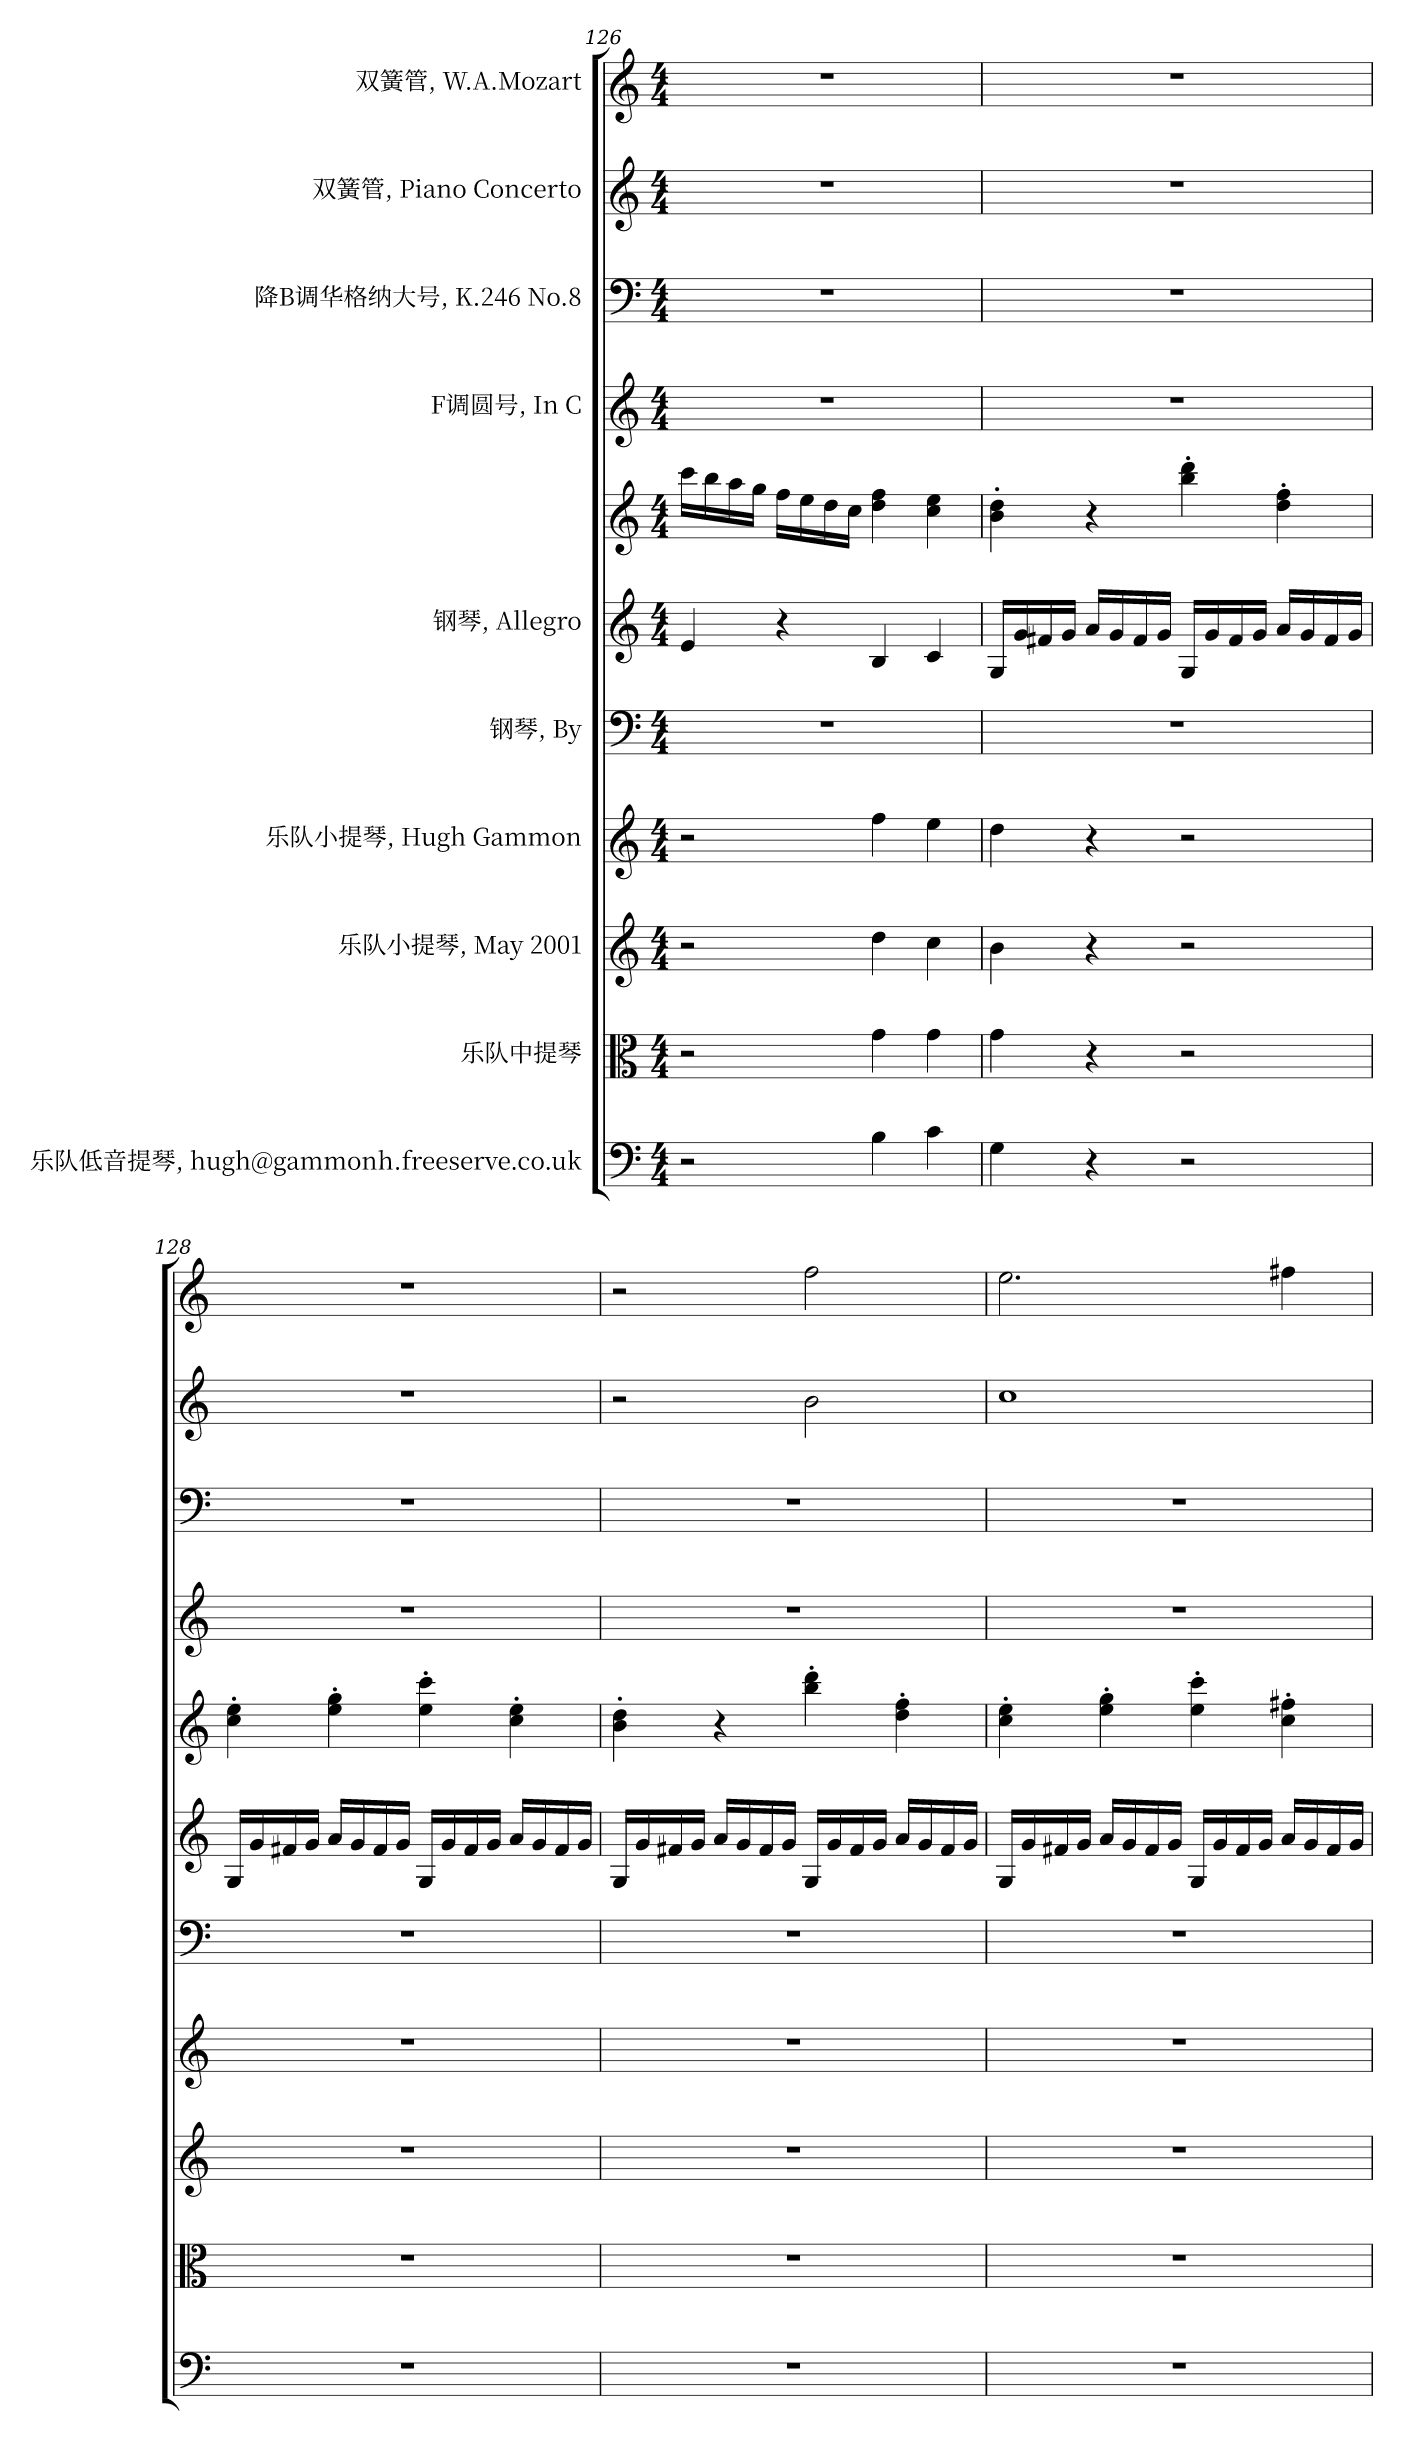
**kern	**kern	**kern	**kern	**kern	**kern	**kern	**kern	**kern	**kern	**kern
*part10	*part9	*part8	*part7	*part6	*part5	*part5	*part4	*part3	*part2	*part1
*staff11	*staff10	*staff9	*staff8	*staff7	*staff6	*staff5	*staff4	*staff3	*staff2	*staff1
*I"乐队低音提琴, hugh@gammonh.freeserve.co.uk	*I"乐队中提琴	*I"乐队小提琴, May 2001	*I"乐队小提琴, Hugh Gammon	*I"钢琴,       By	*I"钢琴, Allegro	*	*I"F调圆号, In C	*I"降B调华格纳大号, K.246 No.8	*I"双簧管, Piano Concerto	*I"双簧管, W.A.Mozart
*clefF4	*clefC3	*clefG2	*clefG2	*clefF4	*clefG2	*clefG2	*clefG2	*clefF4	*clefG2	*clefG2
*ITrd7c12	*	*	*	*	*	*	*ITrd4c7	*ITrd4c7	*	*
*k[]	*k[]	*k[]	*k[]	*k[]	*k[]	*k[]	*k[b-]	*k[b-]	*k[]	*k[]
*M4/4	*M4/4	*M4/4	*M4/4	*M4/4	*M4/4	*M4/4	*M4/4	*M4/4	*M4/4	*M4/4
=126	=126	=126	=126	=126	=126	=126	=126	=126	=126	=126
2r	2r	2r	2r	1r	4e/	16ccc\LL	1r	1r	1r	1r
.	.	.	.	.	.	16bb\	.	.	.	.
.	.	.	.	.	.	16aa\	.	.	.	.
.	.	.	.	.	.	16gg\JJ	.	.	.	.
.	.	.	.	.	4r	16ff\LL	.	.	.	.
.	.	.	.	.	.	16ee\	.	.	.	.
.	.	.	.	.	.	16dd\	.	.	.	.
.	.	.	.	.	.	16cc\JJ	.	.	.	.
4BB\	4g\	4dd\	4ff\	.	4B/	4dd\ 4ff\	.	.	.	.
4C\	4g\	4cc\	4ee\	.	4c/	4cc\ 4ee\	.	.	.	.
!!LO:PB:g=z
=127	=127	=127	=127	=127	=127	=127	=127	=127	=127	=127
4GG\	4g\	4b\	4dd\	1r	16G/LL	4b\' 4dd\'	1r	1r	1r	1r
.	.	.	.	.	16g/	.	.	.	.	.
.	.	.	.	.	16f#X/	.	.	.	.	.
.	.	.	.	.	16g/JJ	.	.	.	.	.
4r	4r	4r	4r	.	16a/LL	4r	.	.	.	.
.	.	.	.	.	16g/	.	.	.	.	.
.	.	.	.	.	16f#/	.	.	.	.	.
.	.	.	.	.	16g/JJ	.	.	.	.	.
2r	2r	2r	2r	.	16G/LL	4bb\' 4ddd\'	.	.	.	.
.	.	.	.	.	16g/	.	.	.	.	.
.	.	.	.	.	16f#/	.	.	.	.	.
.	.	.	.	.	16g/JJ	.	.	.	.	.
.	.	.	.	.	16a/LL	4dd\' 4ff\'	.	.	.	.
.	.	.	.	.	16g/	.	.	.	.	.
.	.	.	.	.	16f#/	.	.	.	.	.
.	.	.	.	.	16g/JJ	.	.	.	.	.
=128	=128	=128	=128	=128	=128	=128	=128	=128	=128	=128
1r	1r	1r	1r	1r	16G/LL	4cc\' 4ee\'	1r	1r	1r	1r
.	.	.	.	.	16g/	.	.	.	.	.
.	.	.	.	.	16f#X/	.	.	.	.	.
.	.	.	.	.	16g/JJ	.	.	.	.	.
.	.	.	.	.	16a/LL	4ee\' 4gg\'	.	.	.	.
.	.	.	.	.	16g/	.	.	.	.	.
.	.	.	.	.	16f#/	.	.	.	.	.
.	.	.	.	.	16g/JJ	.	.	.	.	.
.	.	.	.	.	16G/LL	4ee\' 4ccc\'	.	.	.	.
.	.	.	.	.	16g/	.	.	.	.	.
.	.	.	.	.	16f#/	.	.	.	.	.
.	.	.	.	.	16g/JJ	.	.	.	.	.
.	.	.	.	.	16a/LL	4cc\' 4ee\'	.	.	.	.
.	.	.	.	.	16g/	.	.	.	.	.
.	.	.	.	.	16f#/	.	.	.	.	.
.	.	.	.	.	16g/JJ	.	.	.	.	.
!!LO:PB:g=z
=129	=129	=129	=129	=129	=129	=129	=129	=129	=129	=129
1r	1r	1r	1r	1r	16G/LL	4b\' 4dd\'	1r	1r	2r	2r
.	.	.	.	.	16g/	.	.	.	.	.
.	.	.	.	.	16f#X/	.	.	.	.	.
.	.	.	.	.	16g/JJ	.	.	.	.	.
.	.	.	.	.	16a/LL	4r	.	.	.	.
.	.	.	.	.	16g/	.	.	.	.	.
.	.	.	.	.	16f#/	.	.	.	.	.
.	.	.	.	.	16g/JJ	.	.	.	.	.
.	.	.	.	.	16G/LL	4bb\' 4ddd\'	.	.	2b\	2ff\
.	.	.	.	.	16g/	.	.	.	.	.
.	.	.	.	.	16f#/	.	.	.	.	.
.	.	.	.	.	16g/JJ	.	.	.	.	.
.	.	.	.	.	16a/LL	4dd\' 4ff\'	.	.	.	.
.	.	.	.	.	16g/	.	.	.	.	.
.	.	.	.	.	16f#/	.	.	.	.	.
.	.	.	.	.	16g/JJ	.	.	.	.	.
=130	=130	=130	=130	=130	=130	=130	=130	=130	=130	=130
1r	1r	1r	1r	1r	16G/LL	4cc\' 4ee\'	1r	1r	1cc	2.ee\
.	.	.	.	.	16g/	.	.	.	.	.
.	.	.	.	.	16f#X/	.	.	.	.	.
.	.	.	.	.	16g/JJ	.	.	.	.	.
.	.	.	.	.	16a/LL	4ee\' 4gg\'	.	.	.	.
.	.	.	.	.	16g/	.	.	.	.	.
.	.	.	.	.	16f#/	.	.	.	.	.
.	.	.	.	.	16g/JJ	.	.	.	.	.
.	.	.	.	.	16G/LL	4ee\' 4ccc\'	.	.	.	.
.	.	.	.	.	16g/	.	.	.	.	.
.	.	.	.	.	16f#/	.	.	.	.	.
.	.	.	.	.	16g/JJ	.	.	.	.	.
.	.	.	.	.	16a/LL	4cc\' 4ff#X\'	.	.	.	4ff#X\
.	.	.	.	.	16g/	.	.	.	.	.
.	.	.	.	.	16f#/	.	.	.	.	.
.	.	.	.	.	16g/JJ	.	.	.	.	.
=	=	=	=	=	=	=	=	=	=	=
*-	*-	*-	*-	*-	*-	*-	*-	*-	*-	*-
